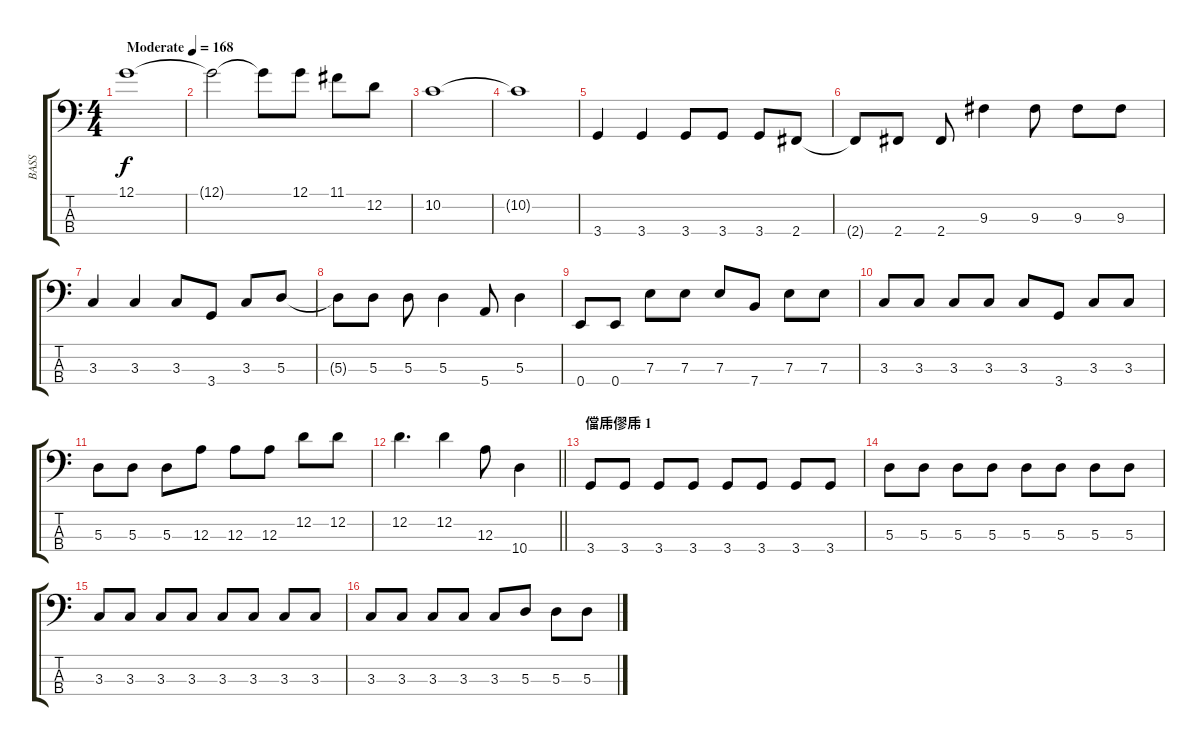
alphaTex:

\track ("BASS" "BASS") {instrument electricbassfinger}
\staff {score tabs}
\tuning (G2 D2 A1 E1) {hide}
\ts (4 4)
\tempo (168 "Moderate")
\clef f4
\ks c
12.1.1{dy f instrument electricbassfinger} |
12.1{t}.2 12.1{t}.8 12.1.8 11.1.8 12.2.8 |
10.2.1 |
10.2{t}.1 |
3.4.4 3.4.4 3.4.8 3.4.8 3.4.8 2.4.8 |
2.4{t}.8 2.4.8 2.4.8 9.3.4 9.3.8 9.3.8 9.3.8 |
3.3.4 3.3.4 3.3.8 3.4.8 3.3.8 5.3.8 |
5.3{t}.8 5.3.8 5.3.8 5.3.4 5.4.8 5.3.4 |
0.4.8 0.4.8 7.3.8 7.3.8 7.3.8 7.4.8 7.3.8 7.3.8 |
3.3.8 3.3.8 3.3.8 3.3.8 3.3.8 3.4.8 3.3.8 3.3.8 |
5.3.8 5.3.8 5.3.8 12.3.8 12.3.8 12.3.8 12.2.8 12.2.8 |
\barLineRight lightlight
12.2.4{d} 12.2.4 12.3.8 10.4.4 |
\section ("" "儅乕僇乕 1")
3.4.8 3.4.8 3.4.8 3.4.8 3.4.8 3.4.8 3.4.8 3.4.8 |
5.3.8 5.3.8 5.3.8 5.3.8 5.3.8 5.3.8 5.3.8 5.3.8 |
3.3.8 3.3.8 3.3.8 3.3.8 3.3.8 3.3.8 3.3.8 3.3.8 |
3.3.8 3.3.8 3.3.8 3.3.8 3.3.8 5.3.8 5.3.8 5.3.8
